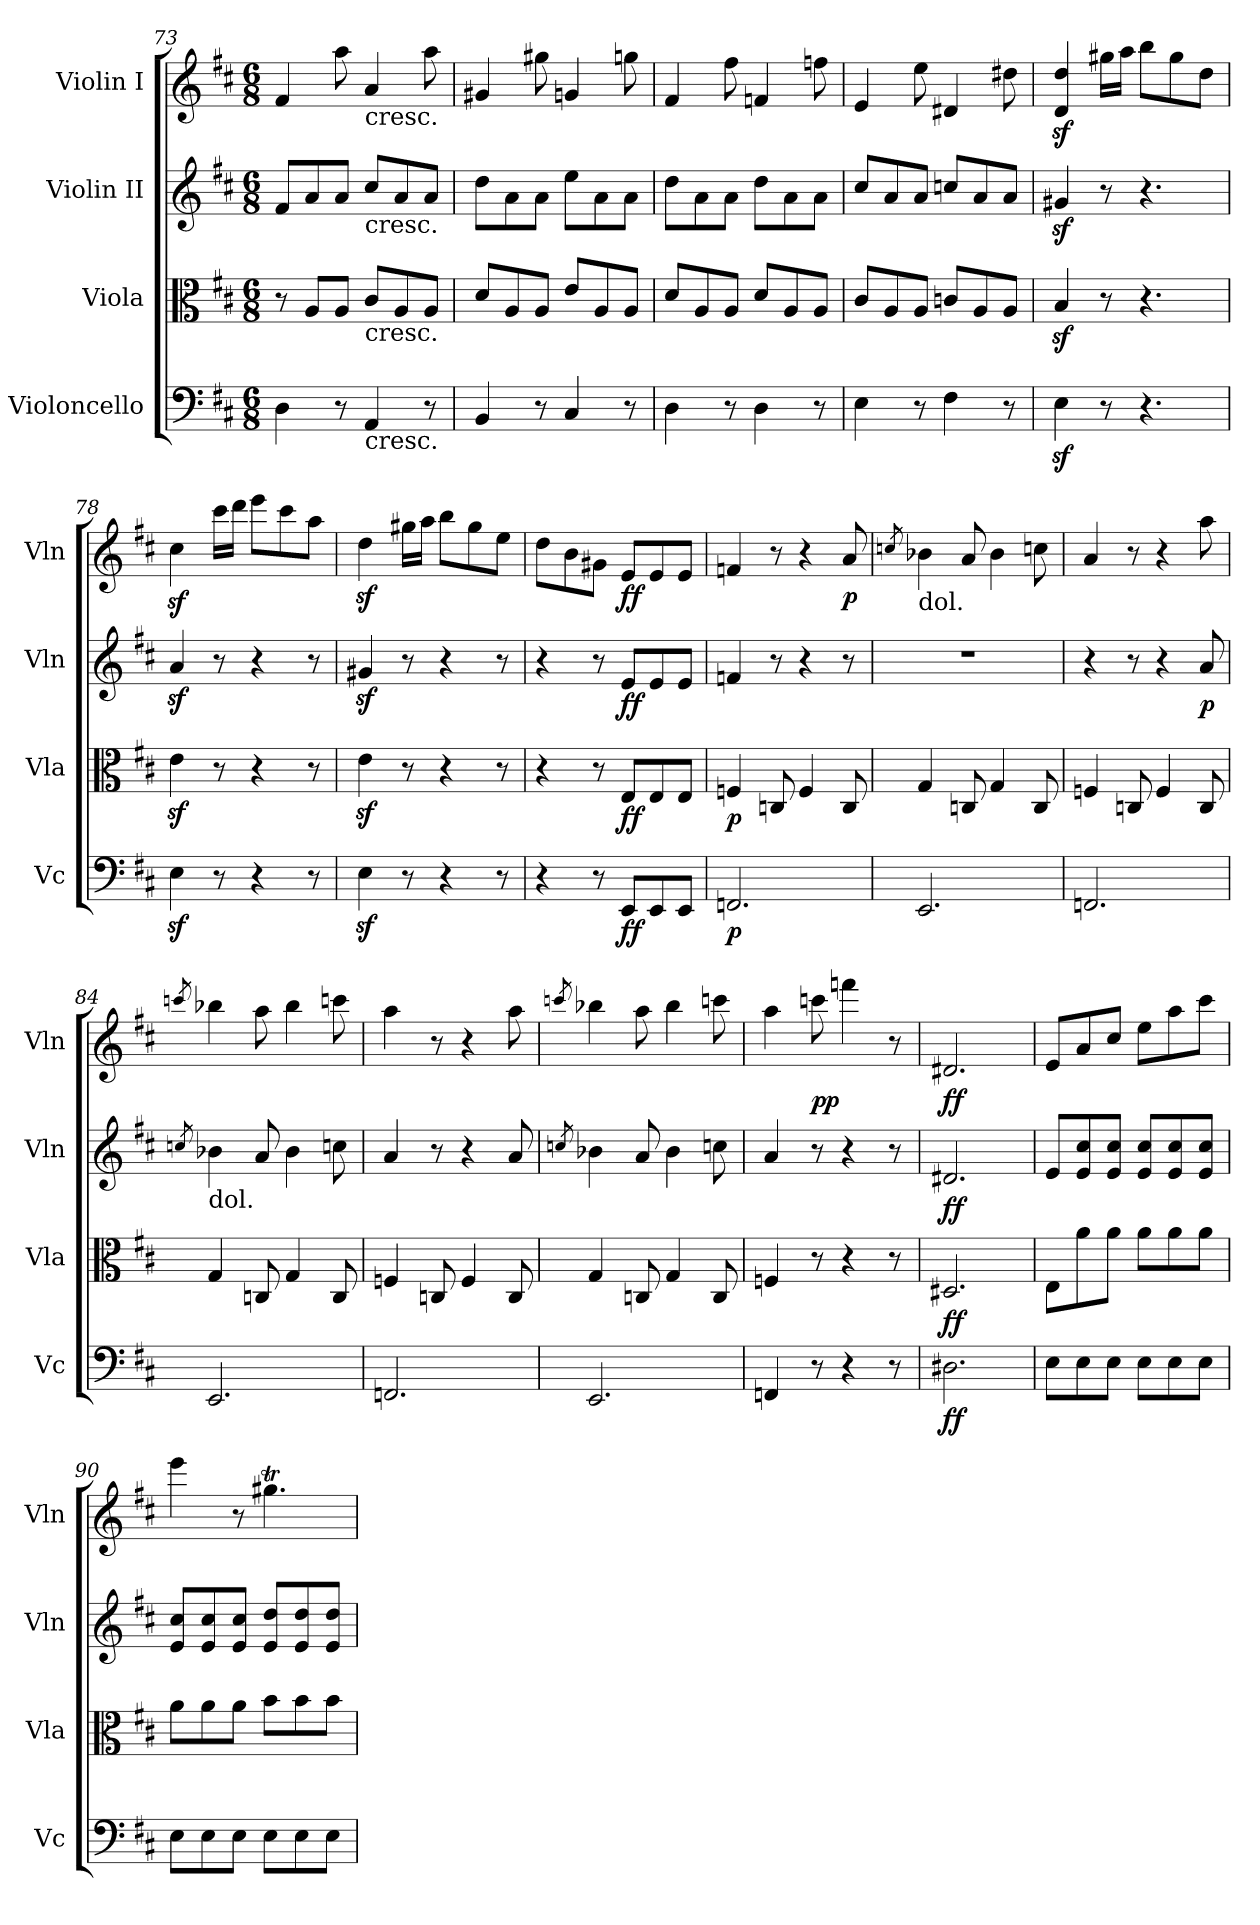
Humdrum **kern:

**kern	**dynam	**kern	**dynam	**kern	**dynam	**kern	**dynam
*part4	*part4	*part3	*part3	*part2	*part2	*part1	*part1
*staff4	*staff4	*staff3	*staff3	*staff2	*staff2	*staff1	*staff1
*I"Violoncello	*	*I"Viola	*	*I"Violin II	*	*I"Violin I	*
*I'Vc	*	*I'Vla	*	*I'Vln	*	*I'Vln	*
*clefF4	*	*clefC3	*	*clefG2	*	*clefG2	*
*k[f#c#]	*	*k[f#c#]	*	*k[f#c#]	*	*k[f#c#]	*
*M6/8	*	*M6/8	*	*M6/8	*	*M6/8	*
=73	=73	=73	=73	=73	=73	=73	=73
4D\	.	8r	.	8f#/L	.	4f#/	.
.	.	8A/L	.	8a/	.	.	.
8r	.	8A/J	.	8a/J	.	8aa\	.
!	!	!	!	!	!	!LO:TX:b:t=cresc.	!
!	!	!	!	!LO:TX:b:t=cresc.	!	!	!
!	!	!LO:TX:b:t=cresc.	!	!	!	!	!
!LO:TX:b:t=cresc.	!	!	!	!	!	!	!
4AA/	.	8c#/L	.	8cc#/L	.	4a/	.
.	.	8A/	.	8a/	.	.	.
8r	.	8A/J	.	8a/J	.	8aa\	.
=74	=74	=74	=74	=74	=74	=74	=74
4BB/	.	8d/L	.	8dd\L	.	4g#X/	.
.	.	8A/	.	8a\	.	.	.
8r	.	8A/J	.	8a\J	.	8gg#X\	.
4C#/	.	8e/L	.	8ee\L	.	4gn/	.
.	.	8A/	.	8a\	.	.	.
8r	.	8A/J	.	8a\J	.	8ggn\	.
=75	=75	=75	=75	=75	=75	=75	=75
4D\	.	8d/L	.	8dd\L	.	4f#/	.
.	.	8A/	.	8a\	.	.	.
8r	.	8A/J	.	8a\J	.	8ff#\	.
4D\	.	8d/L	.	8dd\L	.	4fn/	.
.	.	8A/	.	8a\	.	.	.
8r	.	8A/J	.	8a\J	.	8ffn\	.
=76	=76	=76	=76	=76	=76	=76	=76
4E\	.	8c#/L	.	8cc#/L	.	4e/	.
.	.	8A/	.	8a/	.	.	.
8r	.	8A/J	.	8a/J	.	8ee\	.
4F#\	.	8cn/L	.	8ccn/L	.	4d#X/	.
.	.	8A/	.	8a/	.	.	.
8r	.	8A/J	.	8a/J	.	8dd#X\	.
=77	=77	=77	=77	=77	=77	=77	=77
4Ez<\	.	4Bz</	.	4g#Xz</	.	4d/z< 4dd/z<	.
8r	.	8r	.	8r	.	16gg#X\LL	.
.	.	.	.	.	.	16aa\JJ	.
4.r	.	4.r	.	4.r	.	8bb\L	.
.	.	.	.	.	.	8gg#\	.
.	.	.	.	.	.	8dd\J	.
=78	=78	=78	=78	=78	=78	=78	=78
4Ez<\	.	4ez<\	.	4az</	.	4cc#z<\	.
8r	.	8r	.	8r	.	16ccc#\LL	.
.	.	.	.	.	.	16ddd\JJ	.
4r	.	4r	.	4r	.	8eee\L	.
.	.	.	.	.	.	8ccc#\	.
8r	.	8r	.	8r	.	8aa\J	.
=79	=79	=79	=79	=79	=79	=79	=79
4Ez<\	.	4ez<\	.	4g#Xz</	.	4ddz<\	.
8r	.	8r	.	8r	.	16gg#X\LL	.
.	.	.	.	.	.	16aa\JJ	.
4r	.	4r	.	4r	.	8bb\L	.
.	.	.	.	.	.	8gg#\	.
8r	.	8r	.	8r	.	8ee\J	.
=80	=80	=80	=80	=80	=80	=80	=80
4r	.	4r	.	4r	.	8dd\L	.
.	.	.	.	.	.	8b\	.
8r	.	8r	.	8r	.	8g#X\J	.
!	!LO:DY:b	!	!LO:DY:b	!	!LO:DY:b	!	!LO:DY:b
8EE/L	ff	8E/L	ff	8e/L	ff	8e/L	ff
8EE/	.	8E/	.	8e/	.	8e/	.
8EE/J	.	8E/J	.	8e/J	.	8e/J	.
=81	=81	=81	=81	=81	=81	=81	=81
!	!LO:DY:b	!	!LO:DY:b	!	!	!	!
2.FFn/	p	4Fn/	p	4fn/	.	4fn/	.
.	.	8Cn/	.	8r	.	8r	.
.	.	4F/	.	4r	.	4r	.
!	!	!	!	!	!	!	!LO:DY:b
.	.	8C/	.	8r	.	8a/	p
=82	=82	=82	=82	=82	=82	=82	=82
.	.	.	.	.	.	8qccn/	.
!	!	!	!	!	!	!LO:TX:b:t=dol.	!
2.EE/	.	4G/	.	2.r	.	4b-X\	.
.	.	8Cn/	.	.	.	8a/	.
.	.	4G/	.	.	.	4b-\	.
.	.	8C/	.	.	.	8cc\	.
=83	=83	=83	=83	=83	=83	=83	=83
2.FFn/	.	4Fn/	.	4r	.	4a/	.
.	.	8Cn/	.	8r	.	8r	.
.	.	4F/	.	4r	.	4r	.
!	!	!	!	!	!LO:DY:b	!	!
.	.	8C/	.	8a/	p	8aa\	.
=84	=84	=84	=84	=84	=84	=84	=84
.	.	.	.	8qccn/	.	8qcccn/	.
!	!	!	!	!LO:TX:b:t=dol.	!	!	!
2.EE/	.	4G/	.	4b-X\	.	4bb-X\	.
.	.	8Cn/	.	8a/	.	8aa\	.
.	.	4G/	.	4b-\	.	4bb-\	.
.	.	8C/	.	8cc\	.	8ccc\	.
=85	=85	=85	=85	=85	=85	=85	=85
2.FFn/	.	4Fn/	.	4a/	.	4aa\	.
.	.	8Cn/	.	8r	.	8r	.
.	.	4F/	.	4r	.	4r	.
.	.	8C/	.	8a/	.	8aa\	.
=86	=86	=86	=86	=86	=86	=86	=86
.	.	.	.	8qccn/	.	8qcccn/	.
2.EE/	.	4G/	.	4b-X\	.	4bb-X\	.
.	.	8Cn/	.	8a/	.	8aa\	.
.	.	4G/	.	4b-\	.	4bb-\	.
.	.	8C/	.	8cc\	.	8ccc\	.
=87	=87	=87	=87	=87	=87	=87	=87
4FFn/	.	4Fn/	.	4a/	.	4aa\	.
!	!	!	!	!	!	!	!LO:DY:b
8r	.	8r	.	8r	.	8cccn\	pp
4r	.	4r	.	4r	.	4fffn\	.
8r	.	8r	.	8r	.	8r	.
=88	=88	=88	=88	=88	=88	=88	=88
!	!LO:DY:b	!	!LO:DY:b	!	!LO:DY:b	!	!LO:DY:b
2.D#X\	ff	2.D#X/	ff	2.d#X/	ff	2.d#X/	ff
=89	=89	=89	=89	=89	=89	=89	=89
8E\L	.	8E\L	.	8e/L	.	8e/L	.
8E\	.	8a\	.	8e/ 8cc#/	.	8a/	.
8E\J	.	8a\J	.	8e/ 8cc#/J	.	8cc#/J	.
8E\L	.	8a\L	.	8e/ 8cc#/L	.	8ee\L	.
8E\	.	8a\	.	8e/ 8cc#/	.	8aa\	.
8E\J	.	8a\J	.	8e/ 8cc#/J	.	8ccc#\J	.
=90	=90	=90	=90	=90	=90	=90	=90
8E\L	.	8a\L	.	8e/ 8cc#/L	.	4eee\	.
8E\	.	8a\	.	8e/ 8cc#/	.	.	.
8E\J	.	8a\J	.	8e/ 8cc#/J	.	8r	.
8E\L	.	8b\L	.	8e/ 8dd/L	.	4.gg#Xt\	.
8E\	.	8b\	.	8e/ 8dd/	.	.	.
8E\J	.	8b\J	.	8e/ 8dd/J	.	.	.
=	=	=	=	=	=	=	=
*-	*-	*-	*-	*-	*-	*-	*-
